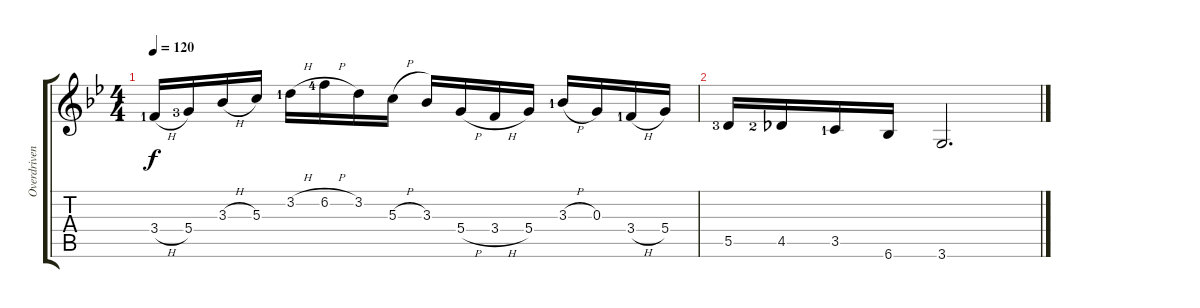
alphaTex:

\track ("Overdriven Guitar" "Overdriven") {instrument overdrivenguitar}
\staff {score tabs}
\tuning (E4 B3 G3 D3 A2 E2) {hide}
\ts (4 4)
\tempo 120
\clef g2
\ks bb
3.4{h lf 2}.16{dy f instrument overdrivenguitar} 5.4{lf 4}.16 3.3{h}.16 5.3.16 3.2{h lf 2}.16 6.2{h lf 5}.16 3.2.16 5.3{h}.16 3.3.16 5.4{h}.16 3.4{h}.16 5.4.16 3.3{h lf 2}.16 0.3.16 3.4{h lf 2}.16 5.4.16 |
5.5{lf 4}.16 4.5{lf 3}.16 3.5{lf 2}.16 6.6.16 3.6.2{d}
